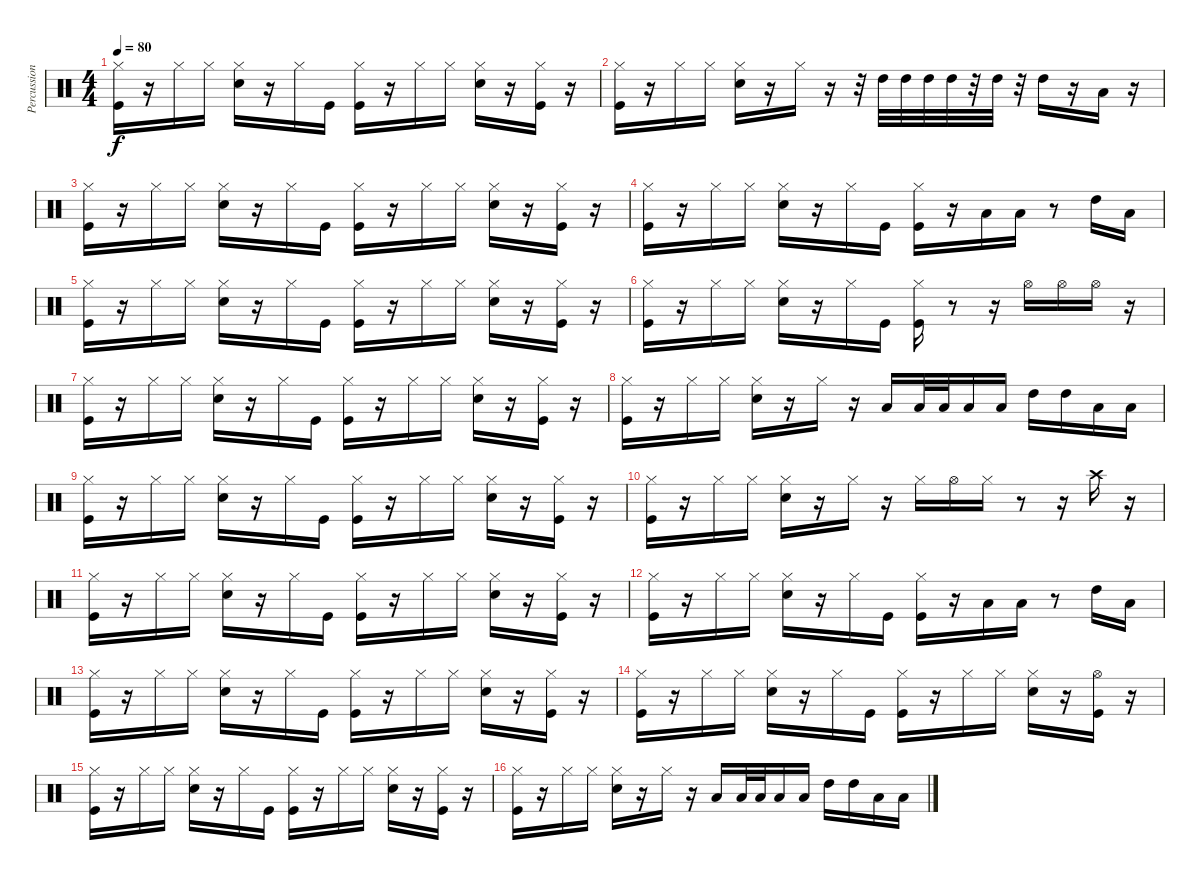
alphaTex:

\track ("Percussions" "Percussion") {instrument percussion}
\staff {score}
\articulation defaults
\ts (4 4)
\tempo 80
\clef neutral
\ks c
("Kick (hit)" "Hi-Hat (closed)").16{dy f} r.16 "Hi-Hat (closed)".16 "Hi-Hat (closed)".16 ("Snare (hit) 2" "Hi-Hat (closed)").16 r.16 "Hi-Hat (closed)".16 "Kick (hit)".16 ("Kick (hit)" "Hi-Hat (closed)").16 r.16 "Hi-Hat (closed)".16 "Hi-Hat (closed)".16 ("Snare (hit) 2" "Hi-Hat (closed)").16 r.16 ("Kick (hit)" "Hi-Hat (closed)").16 r.16 |
("Kick (hit)" "Hi-Hat (closed)").16 r.16 "Hi-Hat (closed)".16 "Hi-Hat (closed)".16 ("Snare (hit) 2" "Hi-Hat (closed)").16 r.16 "Hi-Hat (closed)".16 r.16 r.32 "High Tom (hit)".32 "High Tom (hit)".32 "High Tom (hit)".32 "High Tom (hit)".32 r.32 "High Tom (hit)".32 r.32 "High Tom (hit)".16 r.16 "Low Floor Tom (hit)".16 r.16 |
("Kick (hit)" "Hi-Hat (closed)").16 r.16 "Hi-Hat (closed)".16 "Hi-Hat (closed)".16 ("Snare (hit) 2" "Hi-Hat (closed)").16 r.16 "Hi-Hat (closed)".16 "Kick (hit)".16 ("Kick (hit)" "Hi-Hat (closed)").16 r.16 "Hi-Hat (closed)".16 "Hi-Hat (closed)".16 ("Snare (hit) 2" "Hi-Hat (closed)").16 r.16 ("Kick (hit)" "Hi-Hat (closed)").16 r.16 |
("Kick (hit)" "Hi-Hat (closed)").16 r.16 "Hi-Hat (closed)".16 "Hi-Hat (closed)".16 ("Snare (hit) 2" "Hi-Hat (closed)").16 r.16 "Hi-Hat (closed)".16 "Kick (hit)".16 ("Kick (hit)" "Hi-Hat (closed)").16 r.16 "Low Floor Tom (hit)".16 "Low Floor Tom (hit)".16 r.8 "High Tom (hit)".16 "Low Floor Tom (hit)".16 |
("Kick (hit)" "Hi-Hat (closed)").16 r.16 "Hi-Hat (closed)".16 "Hi-Hat (closed)".16 ("Snare (hit) 2" "Hi-Hat (closed)").16 r.16 "Hi-Hat (closed)".16 "Kick (hit)".16 ("Kick (hit)" "Hi-Hat (closed)").16 r.16 "Hi-Hat (closed)".16 "Hi-Hat (closed)".16 ("Snare (hit) 2" "Hi-Hat (closed)").16 r.16 ("Kick (hit)" "Hi-Hat (closed)").16 r.16 |
("Kick (hit)" "Hi-Hat (closed)").16 r.16 "Hi-Hat (closed)".16 "Hi-Hat (closed)".16 ("Snare (hit) 2" "Hi-Hat (closed)").16 r.16 "Hi-Hat (closed)".16 "Kick (hit)".16 ("Kick (hit)" "Hi-Hat (closed)").16 r.8 r.16 "Hi-Hat (open)".16 "Hi-Hat (open)".16 "Hi-Hat (open)".16 r.16 |
("Kick (hit)" "Hi-Hat (closed)").16 r.16 "Hi-Hat (closed)".16 "Hi-Hat (closed)".16 ("Snare (hit) 2" "Hi-Hat (closed)").16 r.16 "Hi-Hat (closed)".16 "Kick (hit)".16 ("Kick (hit)" "Hi-Hat (closed)").16 r.16 "Hi-Hat (closed)".16 "Hi-Hat (closed)".16 ("Snare (hit) 2" "Hi-Hat (closed)").16 r.16 ("Kick (hit)" "Hi-Hat (closed)").16 r.16 |
("Kick (hit)" "Hi-Hat (closed)").16 r.16 "Hi-Hat (closed)".16 "Hi-Hat (closed)".16 ("Snare (hit) 2" "Hi-Hat (closed)").16 r.16 "Hi-Hat (closed)".16 r.16 "Low Floor Tom (hit)".16 "Low Floor Tom (hit)".32 "Low Floor Tom (hit)".32 "Low Floor Tom (hit)".16 "Low Floor Tom (hit)".16 "High Tom (hit)".16 "High Tom (hit)".16 "Low Floor Tom (hit)".16 "Low Floor Tom (hit)".16 |
("Kick (hit)" "Hi-Hat (closed)").16 r.16 "Hi-Hat (closed)".16 "Hi-Hat (closed)".16 ("Snare (hit) 2" "Hi-Hat (closed)").16 r.16 "Hi-Hat (closed)".16 "Kick (hit)".16 ("Kick (hit)" "Hi-Hat (closed)").16 r.16 "Hi-Hat (closed)".16 "Hi-Hat (closed)".16 ("Snare (hit) 2" "Hi-Hat (closed)").16 r.16 ("Kick (hit)" "Hi-Hat (closed)").16 r.16 |
("Kick (hit)" "Hi-Hat (closed)").16 r.16 "Hi-Hat (closed)".16 "Hi-Hat (closed)".16 ("Snare (hit) 2" "Hi-Hat (closed)").16 r.16 "Hi-Hat (closed)".16 r.16 "Hi-Hat (closed)".16 "Hi-Hat (open)".16 "Hi-Hat (closed)".16 r.8 r.16 "Crash high (hit)".16 r.16 |
("Kick (hit)" "Hi-Hat (closed)").16 r.16 "Hi-Hat (closed)".16 "Hi-Hat (closed)".16 ("Snare (hit) 2" "Hi-Hat (closed)").16 r.16 "Hi-Hat (closed)".16 "Kick (hit)".16 ("Kick (hit)" "Hi-Hat (closed)").16 r.16 "Hi-Hat (closed)".16 "Hi-Hat (closed)".16 ("Snare (hit) 2" "Hi-Hat (closed)").16 r.16 ("Kick (hit)" "Hi-Hat (closed)").16 r.16 |
("Kick (hit)" "Hi-Hat (closed)").16 r.16 "Hi-Hat (closed)".16 "Hi-Hat (closed)".16 ("Snare (hit) 2" "Hi-Hat (closed)").16 r.16 "Hi-Hat (closed)".16 "Kick (hit)".16 ("Kick (hit)" "Hi-Hat (closed)").16 r.16 "Low Floor Tom (hit)".16 "Low Floor Tom (hit)".16 r.8 "High Tom (hit)".16 "Low Floor Tom (hit)".16 |
("Kick (hit)" "Hi-Hat (closed)").16 r.16 "Hi-Hat (closed)".16 "Hi-Hat (closed)".16 ("Snare (hit) 2" "Hi-Hat (closed)").16 r.16 "Hi-Hat (closed)".16 "Kick (hit)".16 ("Kick (hit)" "Hi-Hat (closed)").16 r.16 "Hi-Hat (closed)".16 "Hi-Hat (closed)".16 ("Snare (hit) 2" "Hi-Hat (closed)").16 r.16 ("Kick (hit)" "Hi-Hat (closed)").16 r.16 |
("Kick (hit)" "Hi-Hat (closed)").16 r.16 "Hi-Hat (closed)".16 "Hi-Hat (closed)".16 ("Snare (hit) 2" "Hi-Hat (closed)").16 r.16 "Hi-Hat (closed)".16 "Kick (hit)".16 ("Kick (hit)" "Hi-Hat (closed)").16 r.16 "Hi-Hat (closed)".16 "Hi-Hat (closed)".16 ("Snare (hit) 2" "Hi-Hat (closed)").16 r.16 ("Kick (hit)" "Hi-Hat (open)").16 r.16 |
("Kick (hit)" "Hi-Hat (closed)").16 r.16 "Hi-Hat (closed)".16 "Hi-Hat (closed)".16 ("Snare (hit) 2" "Hi-Hat (closed)").16 r.16 "Hi-Hat (closed)".16 "Kick (hit)".16 ("Kick (hit)" "Hi-Hat (closed)").16 r.16 "Hi-Hat (closed)".16 "Hi-Hat (closed)".16 ("Snare (hit) 2" "Hi-Hat (closed)").16 r.16 ("Kick (hit)" "Hi-Hat (closed)").16 r.16 |
("Kick (hit)" "Hi-Hat (closed)").16 r.16 "Hi-Hat (closed)".16 "Hi-Hat (closed)".16 ("Snare (hit) 2" "Hi-Hat (closed)").16 r.16 "Hi-Hat (closed)".16 r.16 "Low Floor Tom (hit)".16 "Low Floor Tom (hit)".32 "Low Floor Tom (hit)".32 "Low Floor Tom (hit)".16 "Low Floor Tom (hit)".16 "High Tom (hit)".16 "High Tom (hit)".16 "Low Floor Tom (hit)".16 "Low Floor Tom (hit)".16
